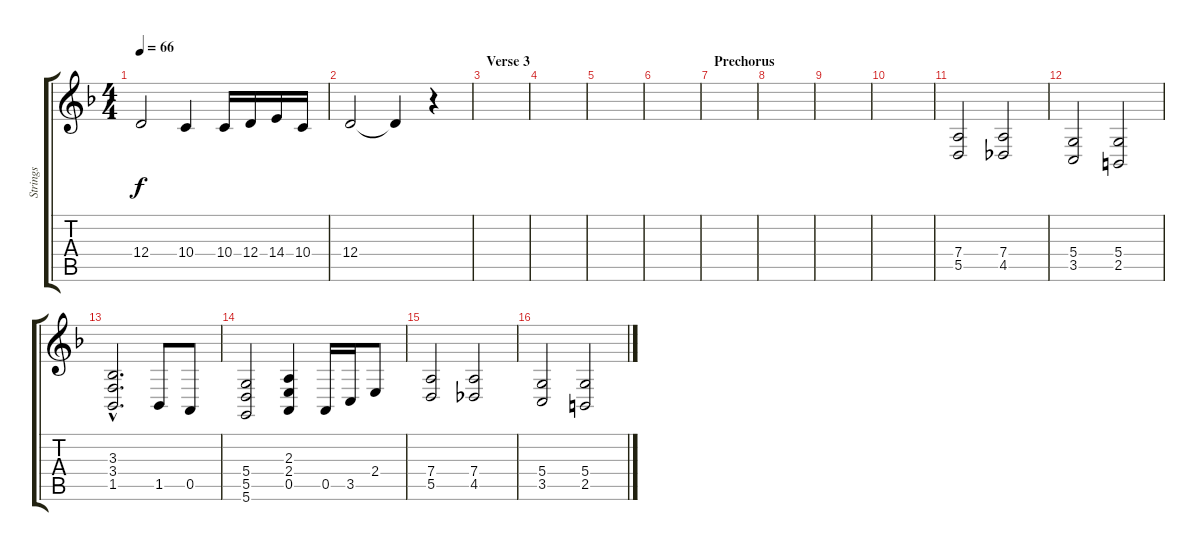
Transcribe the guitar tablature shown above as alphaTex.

\track ("Strings" "Strings") {instrument synthstrings1}
\staff {score tabs}
\tuning (E4 B3 G3 D3 A2 D2) {hide}
\ts (4 4)
\tempo 66
\clef g2
\ks f
12.4.2{dy f} 10.4.4 10.4.16 12.4.16 14.4.16 10.4.16 |
12.4.2 12.4{t}.4 r.4 |
\section ("" "Verse 3")
|
|
|
|
\section ("" "Prechorus")
|
|
|
|
(7.4 5.5).2 (7.4 4.5).2 |
(5.4 3.5).2 (5.4 2.5).2 |
(3.3{hac} 3.4{hac} 1.5{hac}).2{d} 1.5.8 0.5.8 |
(5.4 5.5 5.6).2 (2.3 2.4 0.5).4 0.5.16 3.5.16 2.4.8 |
(7.4 5.5).2 (7.4 4.5).2 |
(5.4 3.5).2 (5.4 2.5).2
